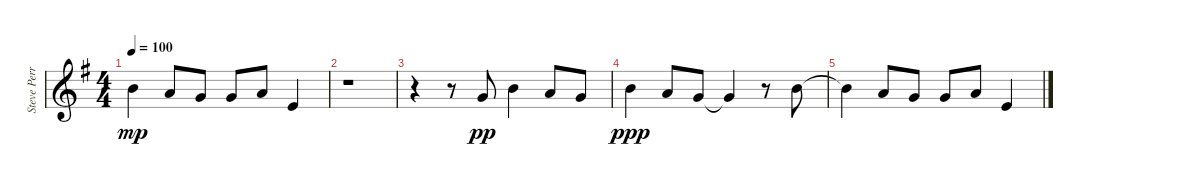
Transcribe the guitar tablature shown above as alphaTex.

\track ("Steve Perry" "Steve Perr") {instrument lead2sawtooth}
\staff {score}
\tuning (E4 B3 G3 D3 A2 E2) {hide}
\ts (4 4)
\tempo 100
\clef g2
\ks g
7.1{t}.4{dy mp} 5.1.8 3.1.8 3.1.8 5.1.8 0.1.4 |
r.1 |
r.4 r.8 3.1.8{dy pp} 7.1.4 5.1.8 3.1.8 |
7.1.4{dy ppp} 5.1.8 3.1.8 3.1{t}.4 r.8 7.1.8 |
7.1{t}.4 5.1.8 3.1.8 3.1.8 5.1.8 0.1.4
